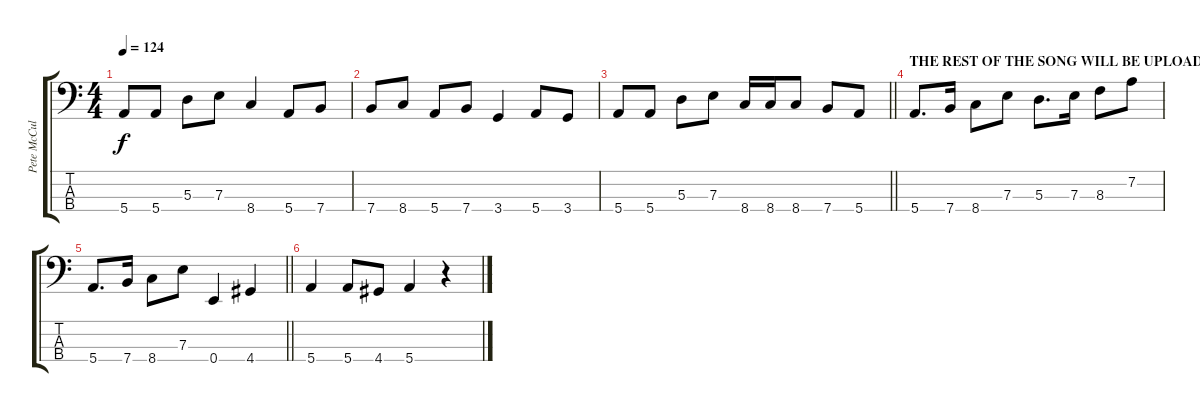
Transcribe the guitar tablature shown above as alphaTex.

\track ("Pete McCullaugh" "Pete McCul") {instrument electricbassfinger}
\staff {score tabs}
\tuning (G2 D2 A1 E1) {hide}
\ts (4 4)
\tempo 124
\clef f4
\ks c
5.4.8{dy f} 5.4.8 5.3.8 7.3.8 8.4.4 5.4.8 7.4.8 |
7.4.8 8.4.8 5.4.8 7.4.8 3.4.4 5.4.8 3.4.8 |
\barLineRight lightlight
5.4.8 5.4.8 5.3.8 7.3.8 8.4.16 8.4.16 8.4.8 7.4.8 5.4.8 |
\section ("" "THE REST OF THE SONG WILL BE UPLOADED TO ULTIMATE GUITAR SOON")
5.4.8{d} 7.4.16 8.4.8 7.3.8 5.3.8{d} 7.3.16 8.3.8 7.2.8 |
\barLineRight lightlight
5.4.8{d} 7.4.16 8.4.8 7.3.8 0.4.4 4.4.4 |
\section ("" "")
5.4.4 5.4.8 4.4.8 5.4.4 r.4
